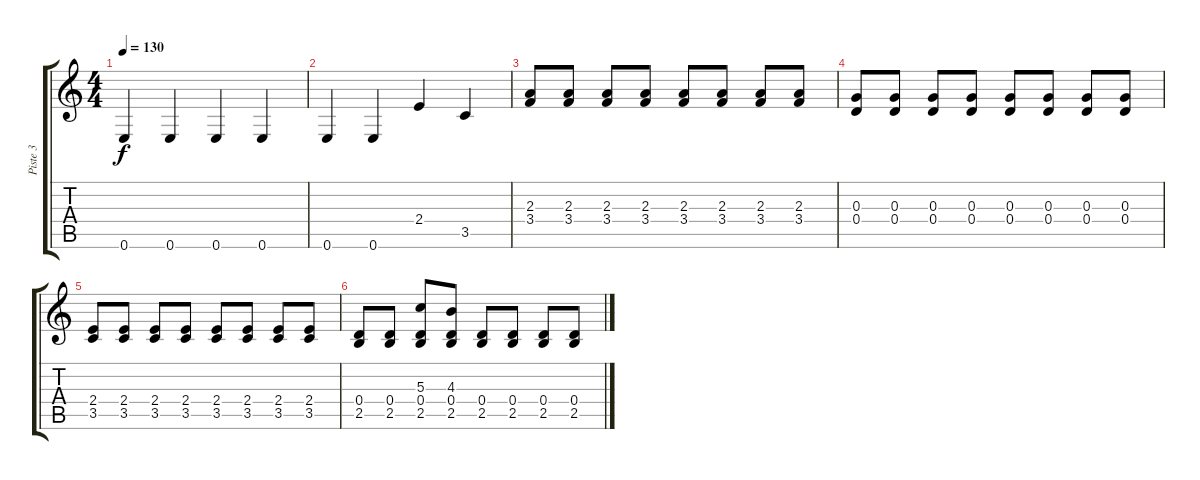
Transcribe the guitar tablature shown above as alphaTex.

\track ("Piste 3" "Piste 3") {instrument acousticbass}
\staff {score tabs}
\tuning (E4 B3 G3 D3 A2 E2) {hide}
\ts (4 4)
\tempo 130
\clef g2
\ks c
0.6.4{dy f} 0.6.4 0.6.4 0.6.4 |
0.6.4 0.6.4 2.4.4 3.5.4 |
(2.3 3.4).8 (2.3 3.4).8 (2.3 3.4).8 (2.3 3.4).8 (2.3 3.4).8 (2.3 3.4).8 (2.3 3.4).8 (2.3 3.4).8 |
(0.3 0.4).8 (0.3 0.4).8 (0.3 0.4).8 (0.3 0.4).8 (0.3 0.4).8 (0.3 0.4).8 (0.3 0.4).8 (0.3 0.4).8 |
(2.4 3.5).8 (2.4 3.5).8 (2.4 3.5).8 (2.4 3.5).8 (2.4 3.5).8 (2.4 3.5).8 (2.4 3.5).8 (2.4 3.5).8 |
(0.4 2.5).8 (0.4 2.5).8 (5.3 0.4 2.5).8 (4.3 0.4 2.5).8 (0.4 2.5).8 (0.4 2.5).8 (0.4 2.5).8 (0.4 2.5).8
